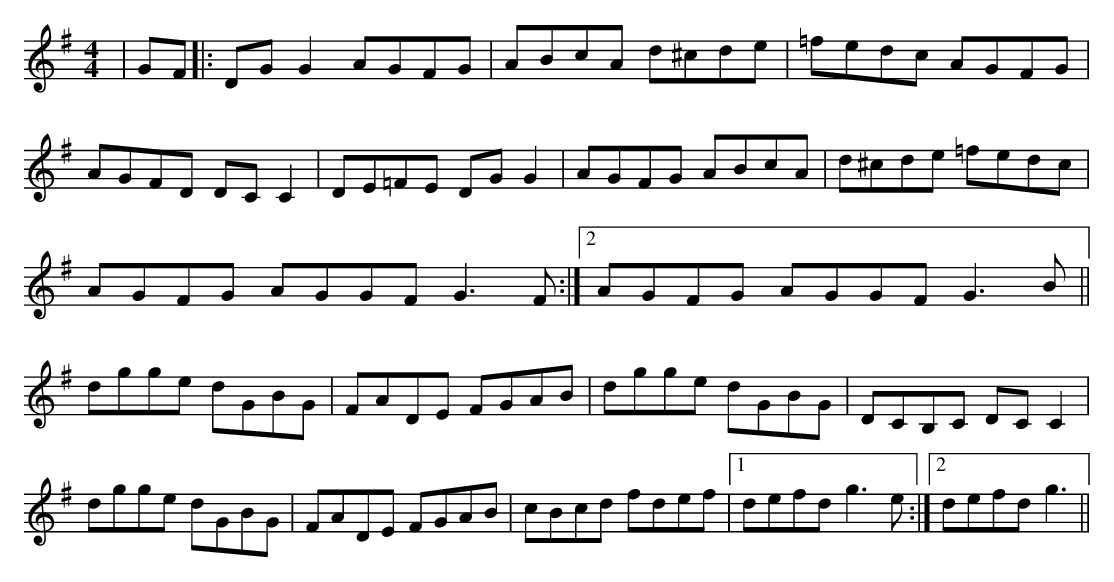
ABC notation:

X:1
M:4/4
K:G
|GF|:DGG2 AGFG|ABcA d^cde|=fedc AGFG|
AGFD DCC2|DE=FE DGG2|AGFG ABcA|d^cde =fedc|
1 AGFG AGGF G3 F:|2 AGFG AGGF G3 B||
dgge dGBG|FADE FGAB|dgge dGBG|DCB,C DCC2|
dgge dGBG|FADE FGAB|cBcd fdef|1 defd g3 e:|2 defd g3||
